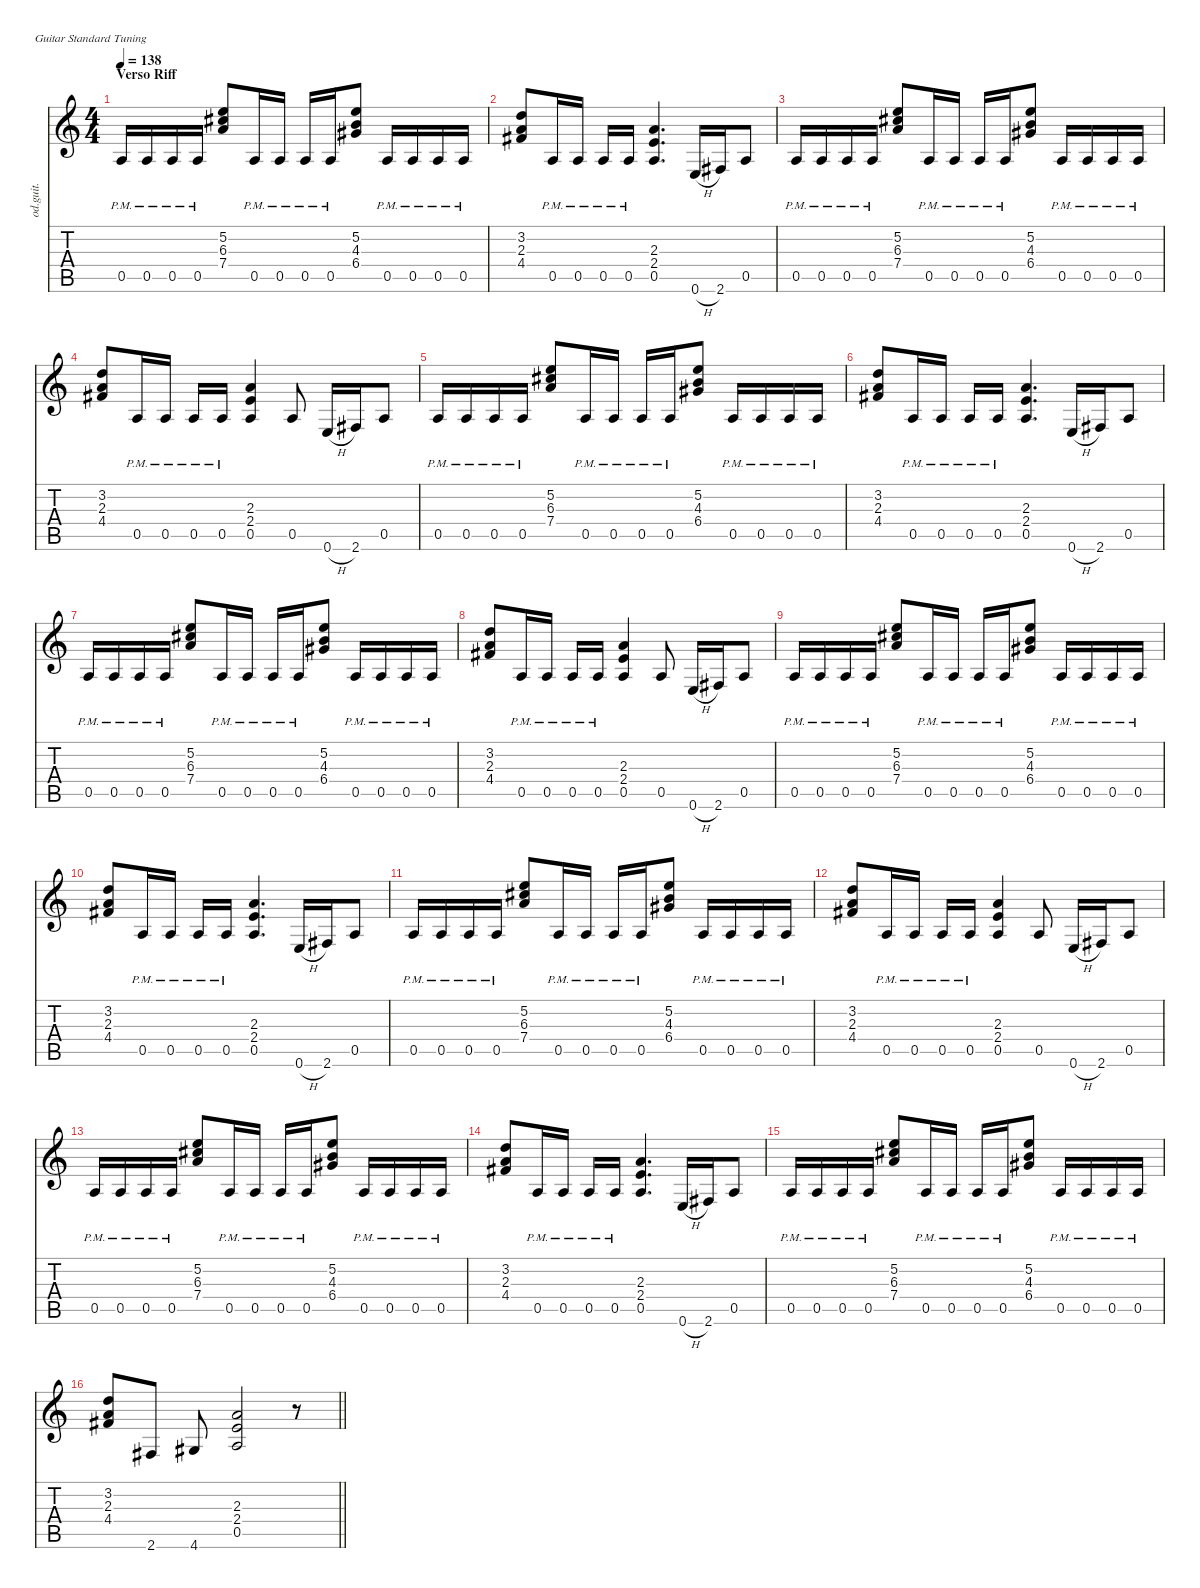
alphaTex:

\defaultSystemsLayout 4
\hideDynamics
\bracketExtendMode nobrackets
\otherSystemsTrackNameOrientation horizontal
\track ("Randy Rhoads" "od.guit.") {instrument overdrivenguitar}
\staff {score tabs}
\tuning (E4 B3 G3 D3 A2 E2)
\ts (4 4)
\section ("" "Verso Riff")
\tempo 138
\clef g2
\ks c
0.5{pm}.16{dy f beam Up} 0.5{pm}.16{beam Up} 0.5{pm}.16{beam Up} 0.5{pm}.16{beam Up} (5.2 6.3{acc #} 7.4).8{beam Up} 0.5{pm}.16{beam Up} 0.5{pm}.16{beam Up} 0.5{pm}.16{beam Up} 0.5{pm}.16{beam Up} (5.2 4.3 6.4{acc #}).8{beam Up} 0.5{pm}.16{beam Up} 0.5{pm}.16{beam Up} 0.5{pm}.16{beam Up} 0.5{pm}.16{beam Up} |
(3.2 2.3 4.4{acc #}).8{beam Up} 0.5{pm}.16{beam Up} 0.5{pm}.16{beam Up} 0.5{pm}.16{beam Up} 0.5{pm}.16{beam Up} (2.3 2.4 0.5).4{d beam Up} 0.6{h}.16{beam Up} 2.6{acc #}.16{beam Up} 0.5.8{beam Up} |
0.5{pm}.16{beam Up} 0.5{pm}.16{beam Up} 0.5{pm}.16{beam Up} 0.5{pm}.16{beam Up} (5.2 6.3{acc #} 7.4).8{beam Up} 0.5{pm}.16{beam Up} 0.5{pm}.16{beam Up} 0.5{pm}.16{beam Up} 0.5{pm}.16{beam Up} (5.2 4.3 6.4{acc #}).8{beam Up} 0.5{pm}.16{beam Up} 0.5{pm}.16{beam Up} 0.5{pm}.16{beam Up} 0.5{pm}.16{beam Up} |
(3.2 2.3 4.4{acc #}).8{beam Up} 0.5{pm}.16{beam Up} 0.5{pm}.16{beam Up} 0.5{pm}.16{beam Up} 0.5{pm}.16{beam Up} (2.3 2.4 0.5).4{beam Up} 0.5.8{beam Up} 0.6{h}.16{beam Up} 2.6{acc #}.16{beam Up} 0.5.8{beam Up} |
0.5{pm}.16{beam Up} 0.5{pm}.16{beam Up} 0.5{pm}.16{beam Up} 0.5{pm}.16{beam Up} (5.2 6.3{acc #} 7.4).8{beam Up} 0.5{pm}.16{beam Up} 0.5{pm}.16{beam Up} 0.5{pm}.16{beam Up} 0.5{pm}.16{beam Up} (5.2 4.3 6.4{acc #}).8{beam Up} 0.5{pm}.16{beam Up} 0.5{pm}.16{beam Up} 0.5{pm}.16{beam Up} 0.5{pm}.16{beam Up} |
(3.2 2.3 4.4{acc #}).8{beam Up} 0.5{pm}.16{beam Up} 0.5{pm}.16{beam Up} 0.5{pm}.16{beam Up} 0.5{pm}.16{beam Up} (2.3 2.4 0.5).4{d beam Up} 0.6{h}.16{beam Up} 2.6{acc #}.16{beam Up} 0.5.8{beam Up} |
0.5{pm}.16{beam Up} 0.5{pm}.16{beam Up} 0.5{pm}.16{beam Up} 0.5{pm}.16{beam Up} (5.2 6.3{acc #} 7.4).8{beam Up} 0.5{pm}.16{beam Up} 0.5{pm}.16{beam Up} 0.5{pm}.16{beam Up} 0.5{pm}.16{beam Up} (5.2 4.3 6.4{acc #}).8{beam Up} 0.5{pm}.16{beam Up} 0.5{pm}.16{beam Up} 0.5{pm}.16{beam Up} 0.5{pm}.16{beam Up} |
(3.2 2.3 4.4{acc #}).8{beam Up} 0.5{pm}.16{beam Up} 0.5{pm}.16{beam Up} 0.5{pm}.16{beam Up} 0.5{pm}.16{beam Up} (2.3 2.4 0.5).4{beam Up} 0.5.8{beam Up} 0.6{h}.16{beam Up} 2.6{acc #}.16{beam Up} 0.5.8{beam Up} |
0.5{pm}.16{beam Up} 0.5{pm}.16{beam Up} 0.5{pm}.16{beam Up} 0.5{pm}.16{beam Up} (5.2 6.3{acc #} 7.4).8{beam Up} 0.5{pm}.16{beam Up} 0.5{pm}.16{beam Up} 0.5{pm}.16{beam Up} 0.5{pm}.16{beam Up} (5.2 4.3 6.4{acc #}).8{beam Up} 0.5{pm}.16{beam Up} 0.5{pm}.16{beam Up} 0.5{pm}.16{beam Up} 0.5{pm}.16{beam Up} |
(3.2 2.3 4.4{acc #}).8{beam Up} 0.5{pm}.16{beam Up} 0.5{pm}.16{beam Up} 0.5{pm}.16{beam Up} 0.5{pm}.16{beam Up} (2.3 2.4 0.5).4{d beam Up} 0.6{h}.16{beam Up} 2.6{acc #}.16{beam Up} 0.5.8{beam Up} |
0.5{pm}.16{beam Up} 0.5{pm}.16{beam Up} 0.5{pm}.16{beam Up} 0.5{pm}.16{beam Up} (5.2 6.3{acc #} 7.4).8{beam Up} 0.5{pm}.16{beam Up} 0.5{pm}.16{beam Up} 0.5{pm}.16{beam Up} 0.5{pm}.16{beam Up} (5.2 4.3 6.4{acc #}).8{beam Up} 0.5{pm}.16{beam Up} 0.5{pm}.16{beam Up} 0.5{pm}.16{beam Up} 0.5{pm}.16{beam Up} |
(3.2 2.3 4.4{acc #}).8{beam Up} 0.5{pm}.16{beam Up} 0.5{pm}.16{beam Up} 0.5{pm}.16{beam Up} 0.5{pm}.16{beam Up} (2.3 2.4 0.5).4{beam Up} 0.5.8{beam Up} 0.6{h}.16{beam Up} 2.6{acc #}.16{beam Up} 0.5.8{beam Up} |
0.5{pm}.16{beam Up} 0.5{pm}.16{beam Up} 0.5{pm}.16{beam Up} 0.5{pm}.16{beam Up} (5.2 6.3{acc #} 7.4).8{beam Up} 0.5{pm}.16{beam Up} 0.5{pm}.16{beam Up} 0.5{pm}.16{beam Up} 0.5{pm}.16{beam Up} (5.2 4.3 6.4{acc #}).8{beam Up} 0.5{pm}.16{beam Up} 0.5{pm}.16{beam Up} 0.5{pm}.16{beam Up} 0.5{pm}.16{beam Up} |
(3.2 2.3 4.4{acc #}).8{beam Up} 0.5{pm}.16{beam Up} 0.5{pm}.16{beam Up} 0.5{pm}.16{beam Up} 0.5{pm}.16{beam Up} (2.3 2.4 0.5).4{d beam Up} 0.6{h}.16{beam Up} 2.6{acc #}.16{beam Up} 0.5.8{beam Up} |
0.5{pm}.16{beam Up} 0.5{pm}.16{beam Up} 0.5{pm}.16{beam Up} 0.5{pm}.16{beam Up} (5.2 6.3{acc #} 7.4).8{beam Up} 0.5{pm}.16{beam Up} 0.5{pm}.16{beam Up} 0.5{pm}.16{beam Up} 0.5{pm}.16{beam Up} (5.2 4.3 6.4{acc #}).8{beam Up} 0.5{pm}.16{beam Up} 0.5{pm}.16{beam Up} 0.5{pm}.16{beam Up} 0.5{pm}.16{beam Up} |
\barLineRight lightlight
(3.2 2.3 4.4{acc #}).8{beam Up} 2.6{acc #}.8{beam Up} 4.6{acc #}.8{beam Up} (2.3 2.4 0.5).2{beam Up} r.8{beam Up}
